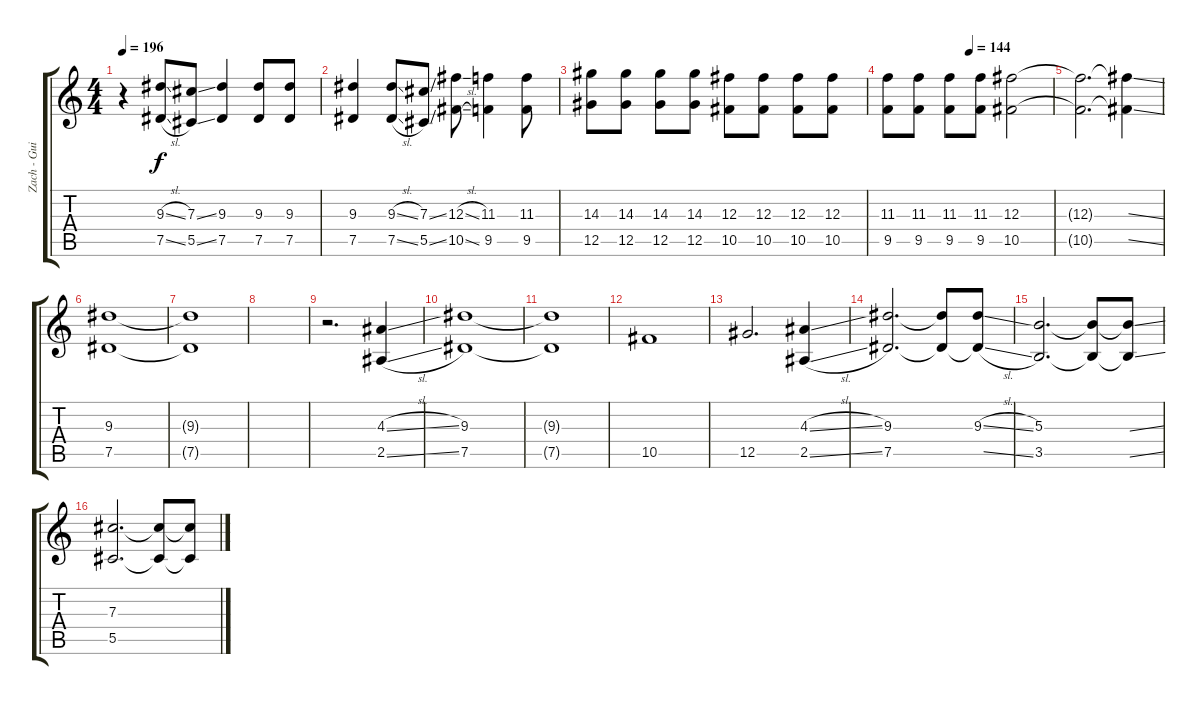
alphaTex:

\track ("Zach - Guitar" "Zach - Gui") {instrument distortionguitar}
\staff {score tabs}
\tuning (Eb4 Bb3 Gb3 Db3 Ab2 Eb2) {hide}
\ts (4 4)
\tempo 196
\clef g2
\ks c
r.4{dy f} (9.3{sl} 7.5{sl}).8 (7.3{ss} 5.5{ss}).8 (9.3 7.5).4 (9.3 7.5).8 (9.3 7.5).8 |
(9.3 7.5).4 (9.3{sl} 7.5{sl}).8 (7.3{ss} 5.5{ss}).8 (12.3{sl} 10.5{sl}).8 (11.3 9.5).4 (11.3 9.5).8 |
(14.3 12.5).8{volume 16} (14.3 12.5).8 (14.3 12.5).8 (14.3 12.5).8 (12.3 10.5).8 (12.3 10.5).8 (12.3 10.5).8 (12.3 10.5).8 |
\tempo (144 0.5)
(11.3 9.5).8 (11.3 9.5).8 (11.3 9.5).8 (11.3 9.5).8 (12.3 10.5).2 |
(12.3{t} 10.5{t}).2{d volume 11} (12.3{ss t} 10.5{ss t}).4 |
(9.3 7.5).1 |
(9.3{t} 7.5{t}).1 |
|
r.2{d balance 13} (4.3{sl} 2.5{sl}).4 |
(9.3 7.5).1 |
(9.3{t} 7.5{t}).1 |
10.5.1 |
12.5.2{d} (4.3{sl} 2.5{sl}).4 |
(9.3 7.5).2{d} (9.3{t} 7.5{t}).8 (9.3{sl} 7.5{sl t}).8 |
(5.3 3.5).2{d} (5.3{t} 3.5{t}).8 (5.3{ss t} 3.5{ss t}).8 |
(7.3 5.5).2{d} (7.3{t} 5.5{t}).8 (7.3{sl t} 5.5{sl t}).8
